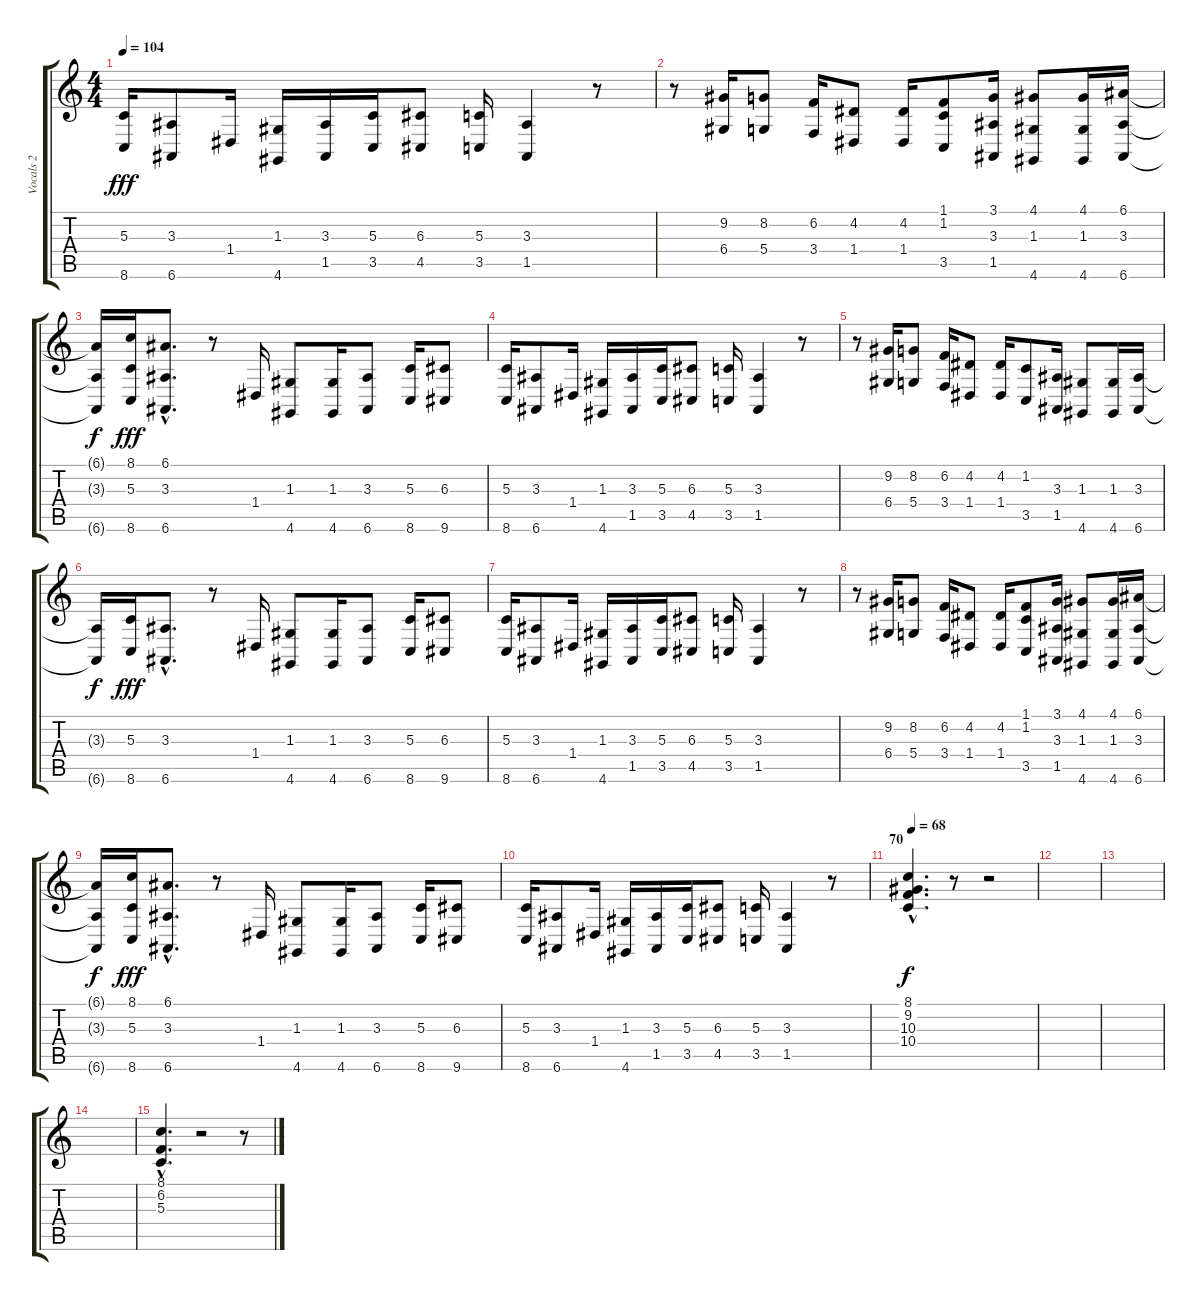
\track ("Vocals 2" "Vocals 2") {instrument frenchhorn}
\staff {score tabs}
\tuning (E4 B3 G3 D3 A2 E2) {hide}
\ts (4 4)
\tempo 104
\clef g2
\ks c
(5.3 8.6).16{dy fff} (3.3 6.6).8 1.4.16 (1.3 4.6).16 (3.3 1.5).16 (5.3 3.5).16 (6.3 4.5).8 (5.3 3.5).16 (3.3 1.5).4 r.8 |
r.8 (9.2 6.4).16 (8.2 5.4).8 (6.2 3.4).16 (4.2 1.4).8 (4.2 1.4).16 (1.1 1.2 3.5).8 (3.1 3.3 1.5).16 (4.1 1.3 4.6).8 (4.1 1.3 4.6).16 (6.1 3.3 6.6).16 |
(6.1{t} 3.3{t} 6.6{t}).16{dy f} (8.1 5.3 8.6).16{dy fff} (6.1{hac} 3.3{hac} 6.6{hac}).8{d} r.8 1.4.16 (1.3 4.6).8 (1.3 4.6).16 (3.3 6.6).8 (5.3 8.6).16 (6.3 9.6).8 |
(5.3 8.6).16 (3.3 6.6).8 1.4.16 (1.3 4.6).16 (3.3 1.5).16 (5.3 3.5).16 (6.3 4.5).8 (5.3 3.5).16 (3.3 1.5).4 r.8 |
r.8 (9.2 6.4).16 (8.2 5.4).8 (6.2 3.4).16 (4.2 1.4).8 (4.2 1.4).16 (1.2 3.5).8 (3.3 1.5).16 (1.3 4.6).8 (1.3 4.6).16 (3.3 6.6).16 |
(3.3{t} 6.6{t}).16{dy f} (5.3 8.6).16{dy fff} (3.3{hac} 6.6{hac}).8{d} r.8 1.4.16 (1.3 4.6).8 (1.3 4.6).16 (3.3 6.6).8 (5.3 8.6).16 (6.3 9.6).8 |
(5.3 8.6).16 (3.3 6.6).8 1.4.16 (1.3 4.6).16 (3.3 1.5).16 (5.3 3.5).16 (6.3 4.5).8 (5.3 3.5).16 (3.3 1.5).4 r.8 |
r.8 (9.2 6.4).16 (8.2 5.4).8 (6.2 3.4).16 (4.2 1.4).8 (4.2 1.4).16 (1.1 1.2 3.5).8 (3.1 3.3 1.5).16 (4.1 1.3 4.6).8 (4.1 1.3 4.6).16 (6.1 3.3 6.6).16 |
(6.1{t} 3.3{t} 6.6{t}).16{dy f} (8.1 5.3 8.6).16{dy fff} (6.1{hac} 3.3{hac} 6.6{hac}).8{d} r.8 1.4.16 (1.3 4.6).8 (1.3 4.6).16 (3.3 6.6).8 (5.3 8.6).16 (6.3 9.6).8 |
(5.3 8.6).16 (3.3 6.6).8 1.4.16 (1.3 4.6).16 (3.3 1.5).16 (5.3 3.5).16 (6.3 4.5).8 (5.3 3.5).16 (3.3 1.5).4 r.8 |
\section ("" "70")
\tempo 68
(8.1{hac} 9.2{hac} 10.3{hac} 10.4{hac}).4{d dy f} r.8 r.2 |
|
|
|
\section ("" "")
(8.1{hac} 6.2{hac} 5.3{hac}).4{d} r.2 r.8
